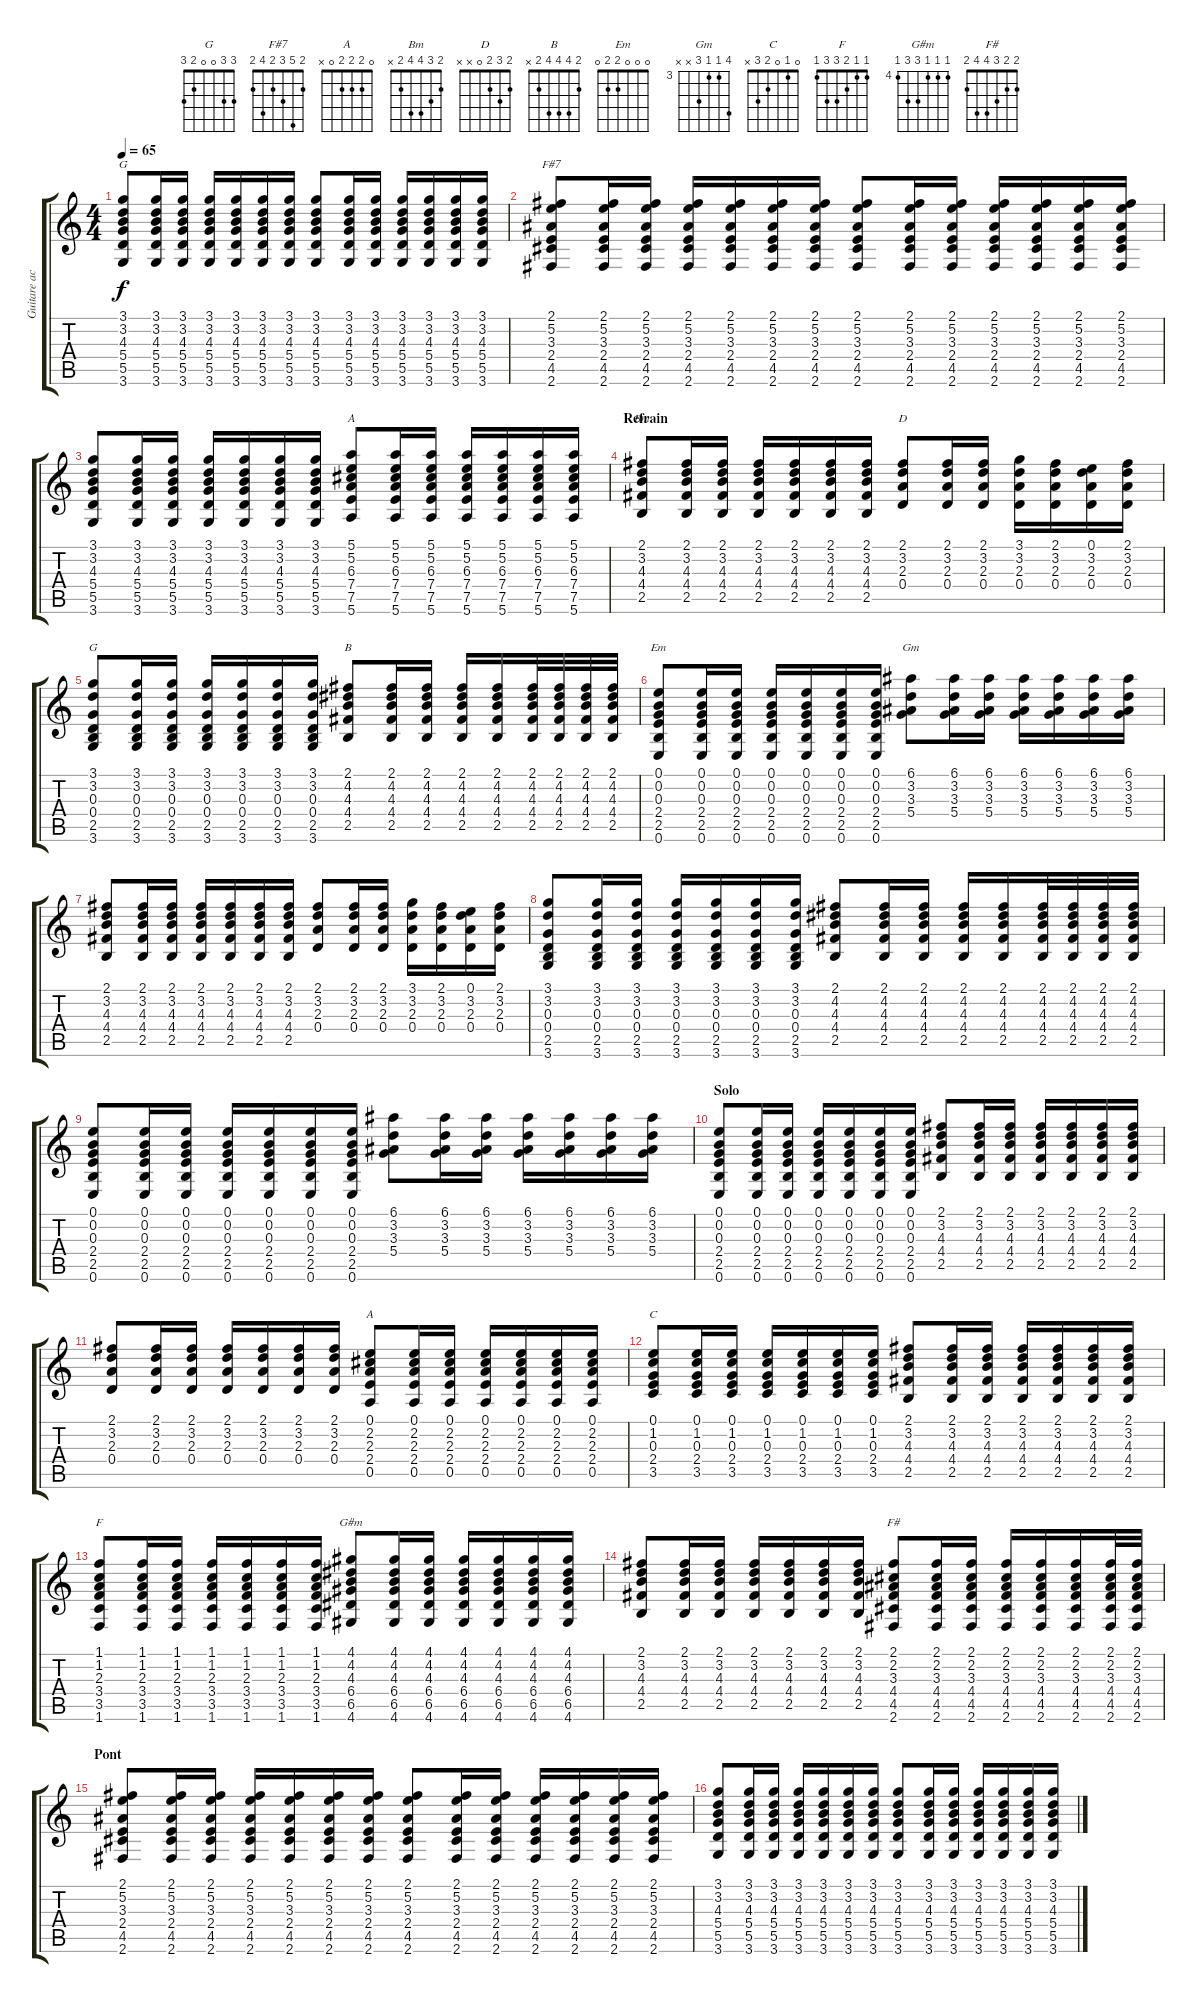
\track ("Guitare acoustique" "Guitare ac") {instrument acousticguitarnylon}
\staff {score tabs}
\tuning (E4 B3 G3 D3 A2 E2) {hide}
\chord ("G" 3 3 4 5 5 3)
\chord ("F#7" 2 5 3 2 4 2)
\chord ("A" 5 5 6 7 7 5) {firstfret 5}
\chord ("Bm" 2 3 4 4 2 x)
\chord ("D" 2 3 2 0 x x)
\chord ("G" 3 3 0 0 2 3)
\chord ("B" 2 4 4 4 2 x)
\chord ("Em" 0 0 0 2 2 0)
\chord ("Gm" 6 3 3 5 x x) {firstfret 3}
\chord ("A" 0 2 2 2 0 x)
\chord ("C" 0 1 0 2 3 x)
\chord ("F" 1 1 2 3 3 1)
\chord ("G#m" 4 4 4 6 6 4) {firstfret 4}
\chord ("F#" 2 2 3 4 4 2)
\ts (4 4)
\tempo 65
\clef g2
\ks c
(3.1 3.2 4.3 5.4 5.5 3.6).8{ch "G" dy f} (3.1 3.2 4.3 5.4 5.5 3.6).16 (3.1 3.2 4.3 5.4 5.5 3.6).16 (3.1 3.2 4.3 5.4 5.5 3.6).16 (3.1 3.2 4.3 5.4 5.5 3.6).16 (3.1 3.2 4.3 5.4 5.5 3.6).16 (3.1 3.2 4.3 5.4 5.5 3.6).16 (3.1 3.2 4.3 5.4 5.5 3.6).8 (3.1 3.2 4.3 5.4 5.5 3.6).16 (3.1 3.2 4.3 5.4 5.5 3.6).16 (3.1 3.2 4.3 5.4 5.5 3.6).16 (3.1 3.2 4.3 5.4 5.5 3.6).16 (3.1 3.2 4.3 5.4 5.5 3.6).16 (3.1 3.2 4.3 5.4 5.5 3.6).16 |
(2.1 5.2 3.3 2.4 4.5 2.6).8{ch "F#7"} (2.1 5.2 3.3 2.4 4.5 2.6).16 (2.1 5.2 3.3 2.4 4.5 2.6).16 (2.1 5.2 3.3 2.4 4.5 2.6).16 (2.1 5.2 3.3 2.4 4.5 2.6).16 (2.1 5.2 3.3 2.4 4.5 2.6).16 (2.1 5.2 3.3 2.4 4.5 2.6).16 (2.1 5.2 3.3 2.4 4.5 2.6).8 (2.1 5.2 3.3 2.4 4.5 2.6).16 (2.1 5.2 3.3 2.4 4.5 2.6).16 (2.1 5.2 3.3 2.4 4.5 2.6).16 (2.1 5.2 3.3 2.4 4.5 2.6).16 (2.1 5.2 3.3 2.4 4.5 2.6).16 (2.1 5.2 3.3 2.4 4.5 2.6).16 |
(3.1 3.2 4.3 5.4 5.5 3.6).8 (3.1 3.2 4.3 5.4 5.5 3.6).16 (3.1 3.2 4.3 5.4 5.5 3.6).16 (3.1 3.2 4.3 5.4 5.5 3.6).16 (3.1 3.2 4.3 5.4 5.5 3.6).16 (3.1 3.2 4.3 5.4 5.5 3.6).16 (3.1 3.2 4.3 5.4 5.5 3.6).16 (5.1 5.2 6.3 7.4 7.5 5.6).8{ch "A"} (5.1 5.2 6.3 7.4 7.5 5.6).16 (5.1 5.2 6.3 7.4 7.5 5.6).16 (5.1 5.2 6.3 7.4 7.5 5.6).16 (5.1 5.2 6.3 7.4 7.5 5.6).16 (5.1 5.2 6.3 7.4 7.5 5.6).16 (5.1 5.2 6.3 7.4 7.5 5.6).16 |
\section ("" "Refrain")
(2.1 3.2 4.3 4.4 2.5).8{ch "Bm"} (2.1 3.2 4.3 4.4 2.5).16 (2.1 3.2 4.3 4.4 2.5).16 (2.1 3.2 4.3 4.4 2.5).16 (2.1 3.2 4.3 4.4 2.5).16 (2.1 3.2 4.3 4.4 2.5).16 (2.1 3.2 4.3 4.4 2.5).16 (2.1 3.2 2.3 0.4).8{ch "D"} (2.1 3.2 2.3 0.4).16 (2.1 3.2 2.3 0.4).16 (3.1 3.2 2.3 0.4).16 (2.1 3.2 2.3 0.4).16 (0.1 3.2 2.3 0.4).16 (2.1 3.2 2.3 0.4).16 |
(3.1 3.2 0.3 0.4 2.5 3.6).8{ch "G"} (3.1 3.2 0.3 0.4 2.5 3.6).16 (3.1 3.2 0.3 0.4 2.5 3.6).16 (3.1 3.2 0.3 0.4 2.5 3.6).16 (3.1 3.2 0.3 0.4 2.5 3.6).16 (3.1 3.2 0.3 0.4 2.5 3.6).16 (3.1 3.2 0.3 0.4 2.5 3.6).16 (2.1 4.2 4.3 4.4 2.5).8{ch "B"} (2.1 4.2 4.3 4.4 2.5).16 (2.1 4.2 4.3 4.4 2.5).16 (2.1 4.2 4.3 4.4 2.5).16 (2.1 4.2 4.3 4.4 2.5).16 (2.1 4.2 4.3 4.4 2.5).32 (2.1 4.2 4.3 4.4 2.5).32 (2.1 4.2 4.3 4.4 2.5).32 (2.1 4.2 4.3 4.4 2.5).32 |
(0.1 0.2 0.3 2.4 2.5 0.6).8{ch "Em"} (0.1 0.2 0.3 2.4 2.5 0.6).16 (0.1 0.2 0.3 2.4 2.5 0.6).16 (0.1 0.2 0.3 2.4 2.5 0.6).16 (0.1 0.2 0.3 2.4 2.5 0.6).16 (0.1 0.2 0.3 2.4 2.5 0.6).16 (0.1 0.2 0.3 2.4 2.5 0.6).16 (6.1 3.2 3.3 5.4).8{ch "Gm"} (6.1 3.2 3.3 5.4).16 (6.1 3.2 3.3 5.4).16 (6.1 3.2 3.3 5.4).16 (6.1 3.2 3.3 5.4).16 (6.1 3.2 3.3 5.4).16 (6.1 3.2 3.3 5.4).16 |
(2.1 3.2 4.3 4.4 2.5).8 (2.1 3.2 4.3 4.4 2.5).16 (2.1 3.2 4.3 4.4 2.5).16 (2.1 3.2 4.3 4.4 2.5).16 (2.1 3.2 4.3 4.4 2.5).16 (2.1 3.2 4.3 4.4 2.5).16 (2.1 3.2 4.3 4.4 2.5).16 (2.1 3.2 2.3 0.4).8 (2.1 3.2 2.3 0.4).16 (2.1 3.2 2.3 0.4).16 (3.1 3.2 2.3 0.4).16 (2.1 3.2 2.3 0.4).16 (0.1 3.2 2.3 0.4).16 (2.1 3.2 2.3 0.4).16 |
(3.1 3.2 0.3 0.4 2.5 3.6).8 (3.1 3.2 0.3 0.4 2.5 3.6).16 (3.1 3.2 0.3 0.4 2.5 3.6).16 (3.1 3.2 0.3 0.4 2.5 3.6).16 (3.1 3.2 0.3 0.4 2.5 3.6).16 (3.1 3.2 0.3 0.4 2.5 3.6).16 (3.1 3.2 0.3 0.4 2.5 3.6).16 (2.1 4.2 4.3 4.4 2.5).8 (2.1 4.2 4.3 4.4 2.5).16 (2.1 4.2 4.3 4.4 2.5).16 (2.1 4.2 4.3 4.4 2.5).16 (2.1 4.2 4.3 4.4 2.5).16 (2.1 4.2 4.3 4.4 2.5).32 (2.1 4.2 4.3 4.4 2.5).32 (2.1 4.2 4.3 4.4 2.5).32 (2.1 4.2 4.3 4.4 2.5).32 |
(0.1 0.2 0.3 2.4 2.5 0.6).8 (0.1 0.2 0.3 2.4 2.5 0.6).16 (0.1 0.2 0.3 2.4 2.5 0.6).16 (0.1 0.2 0.3 2.4 2.5 0.6).16 (0.1 0.2 0.3 2.4 2.5 0.6).16 (0.1 0.2 0.3 2.4 2.5 0.6).16 (0.1 0.2 0.3 2.4 2.5 0.6).16 (6.1 3.2 3.3 5.4).8 (6.1 3.2 3.3 5.4).16 (6.1 3.2 3.3 5.4).16 (6.1 3.2 3.3 5.4).16 (6.1 3.2 3.3 5.4).16 (6.1 3.2 3.3 5.4).16 (6.1 3.2 3.3 5.4).16 |
\section ("" "Solo")
(0.1 0.2 0.3 2.4 2.5 0.6).8 (0.1 0.2 0.3 2.4 2.5 0.6).16 (0.1 0.2 0.3 2.4 2.5 0.6).16 (0.1 0.2 0.3 2.4 2.5 0.6).16 (0.1 0.2 0.3 2.4 2.5 0.6).16 (0.1 0.2 0.3 2.4 2.5 0.6).16 (0.1 0.2 0.3 2.4 2.5 0.6).16 (2.1 3.2 4.3 4.4 2.5).8 (2.1 3.2 4.3 4.4 2.5).16 (2.1 3.2 4.3 4.4 2.5).16 (2.1 3.2 4.3 4.4 2.5).16 (2.1 3.2 4.3 4.4 2.5).16 (2.1 3.2 4.3 4.4 2.5).16 (2.1 3.2 4.3 4.4 2.5).16 |
(2.1 3.2 2.3 0.4).8 (2.1 3.2 2.3 0.4).16 (2.1 3.2 2.3 0.4).16 (2.1 3.2 2.3 0.4).16 (2.1 3.2 2.3 0.4).16 (2.1 3.2 2.3 0.4).16 (2.1 3.2 2.3 0.4).16 (0.1 2.2 2.3 2.4 0.5).8{ch "A"} (0.1 2.2 2.3 2.4 0.5).16 (0.1 2.2 2.3 2.4 0.5).16 (0.1 2.2 2.3 2.4 0.5).16 (0.1 2.2 2.3 2.4 0.5).16 (0.1 2.2 2.3 2.4 0.5).16 (0.1 2.2 2.3 2.4 0.5).16 |
(0.1 1.2 0.3 2.4 3.5).8{ch "C"} (0.1 1.2 0.3 2.4 3.5).16 (0.1 1.2 0.3 2.4 3.5).16 (0.1 1.2 0.3 2.4 3.5).16 (0.1 1.2 0.3 2.4 3.5).16 (0.1 1.2 0.3 2.4 3.5).16 (0.1 1.2 0.3 2.4 3.5).16 (2.1 3.2 4.3 4.4 2.5).8 (2.1 3.2 4.3 4.4 2.5).16 (2.1 3.2 4.3 4.4 2.5).16 (2.1 3.2 4.3 4.4 2.5).16 (2.1 3.2 4.3 4.4 2.5).16 (2.1 3.2 4.3 4.4 2.5).16 (2.1 3.2 4.3 4.4 2.5).16 |
(1.1 1.2 2.3 3.4 3.5 1.6).8{ch "F"} (1.1 1.2 2.3 3.4 3.5 1.6).16 (1.1 1.2 2.3 3.4 3.5 1.6).16 (1.1 1.2 2.3 3.4 3.5 1.6).16 (1.1 1.2 2.3 3.4 3.5 1.6).16 (1.1 1.2 2.3 3.4 3.5 1.6).16 (1.1 1.2 2.3 3.4 3.5 1.6).16 (4.1 4.2 4.3 6.4 6.5 4.6).8{ch "G#m"} (4.1 4.2 4.3 6.4 6.5 4.6).16 (4.1 4.2 4.3 6.4 6.5 4.6).16 (4.1 4.2 4.3 6.4 6.5 4.6).16 (4.1 4.2 4.3 6.4 6.5 4.6).16 (4.1 4.2 4.3 6.4 6.5 4.6).16 (4.1 4.2 4.3 6.4 6.5 4.6).16 |
(2.1 3.2 4.3 4.4 2.5).8 (2.1 3.2 4.3 4.4 2.5).16 (2.1 3.2 4.3 4.4 2.5).16 (2.1 3.2 4.3 4.4 2.5).16 (2.1 3.2 4.3 4.4 2.5).16 (2.1 3.2 4.3 4.4 2.5).16 (2.1 3.2 4.3 4.4 2.5).16 (2.1 2.2 3.3 4.4 4.5 2.6).8{ch "F#"} (2.1 2.2 3.3 4.4 4.5 2.6).16 (2.1 2.2 3.3 4.4 4.5 2.6).16 (2.1 2.2 3.3 4.4 4.5 2.6).16 (2.1 2.2 3.3 4.4 4.5 2.6).16 (2.1 2.2 3.3 4.4 4.5 2.6).16 (2.1 2.2 3.3 4.4 4.5 2.6).32 (2.1 2.2 3.3 4.4 4.5 2.6).32 |
\section ("" "Pont")
(2.1 5.2 3.3 2.4 4.5 2.6).8 (2.1 5.2 3.3 2.4 4.5 2.6).16 (2.1 5.2 3.3 2.4 4.5 2.6).16 (2.1 5.2 3.3 2.4 4.5 2.6).16 (2.1 5.2 3.3 2.4 4.5 2.6).16 (2.1 5.2 3.3 2.4 4.5 2.6).16 (2.1 5.2 3.3 2.4 4.5 2.6).16 (2.1 5.2 3.3 2.4 4.5 2.6).8 (2.1 5.2 3.3 2.4 4.5 2.6).16 (2.1 5.2 3.3 2.4 4.5 2.6).16 (2.1 5.2 3.3 2.4 4.5 2.6).16 (2.1 5.2 3.3 2.4 4.5 2.6).16 (2.1 5.2 3.3 2.4 4.5 2.6).16 (2.1 5.2 3.3 2.4 4.5 2.6).16 |
(3.1 3.2 4.3 5.4 5.5 3.6).8 (3.1 3.2 4.3 5.4 5.5 3.6).16 (3.1 3.2 4.3 5.4 5.5 3.6).16 (3.1 3.2 4.3 5.4 5.5 3.6).16 (3.1 3.2 4.3 5.4 5.5 3.6).16 (3.1 3.2 4.3 5.4 5.5 3.6).16 (3.1 3.2 4.3 5.4 5.5 3.6).16 (3.1 3.2 4.3 5.4 5.5 3.6).8 (3.1 3.2 4.3 5.4 5.5 3.6).16 (3.1 3.2 4.3 5.4 5.5 3.6).16 (3.1 3.2 4.3 5.4 5.5 3.6).16 (3.1 3.2 4.3 5.4 5.5 3.6).16 (3.1 3.2 4.3 5.4 5.5 3.6).16 (3.1 3.2 4.3 5.4 5.5 3.6).16
